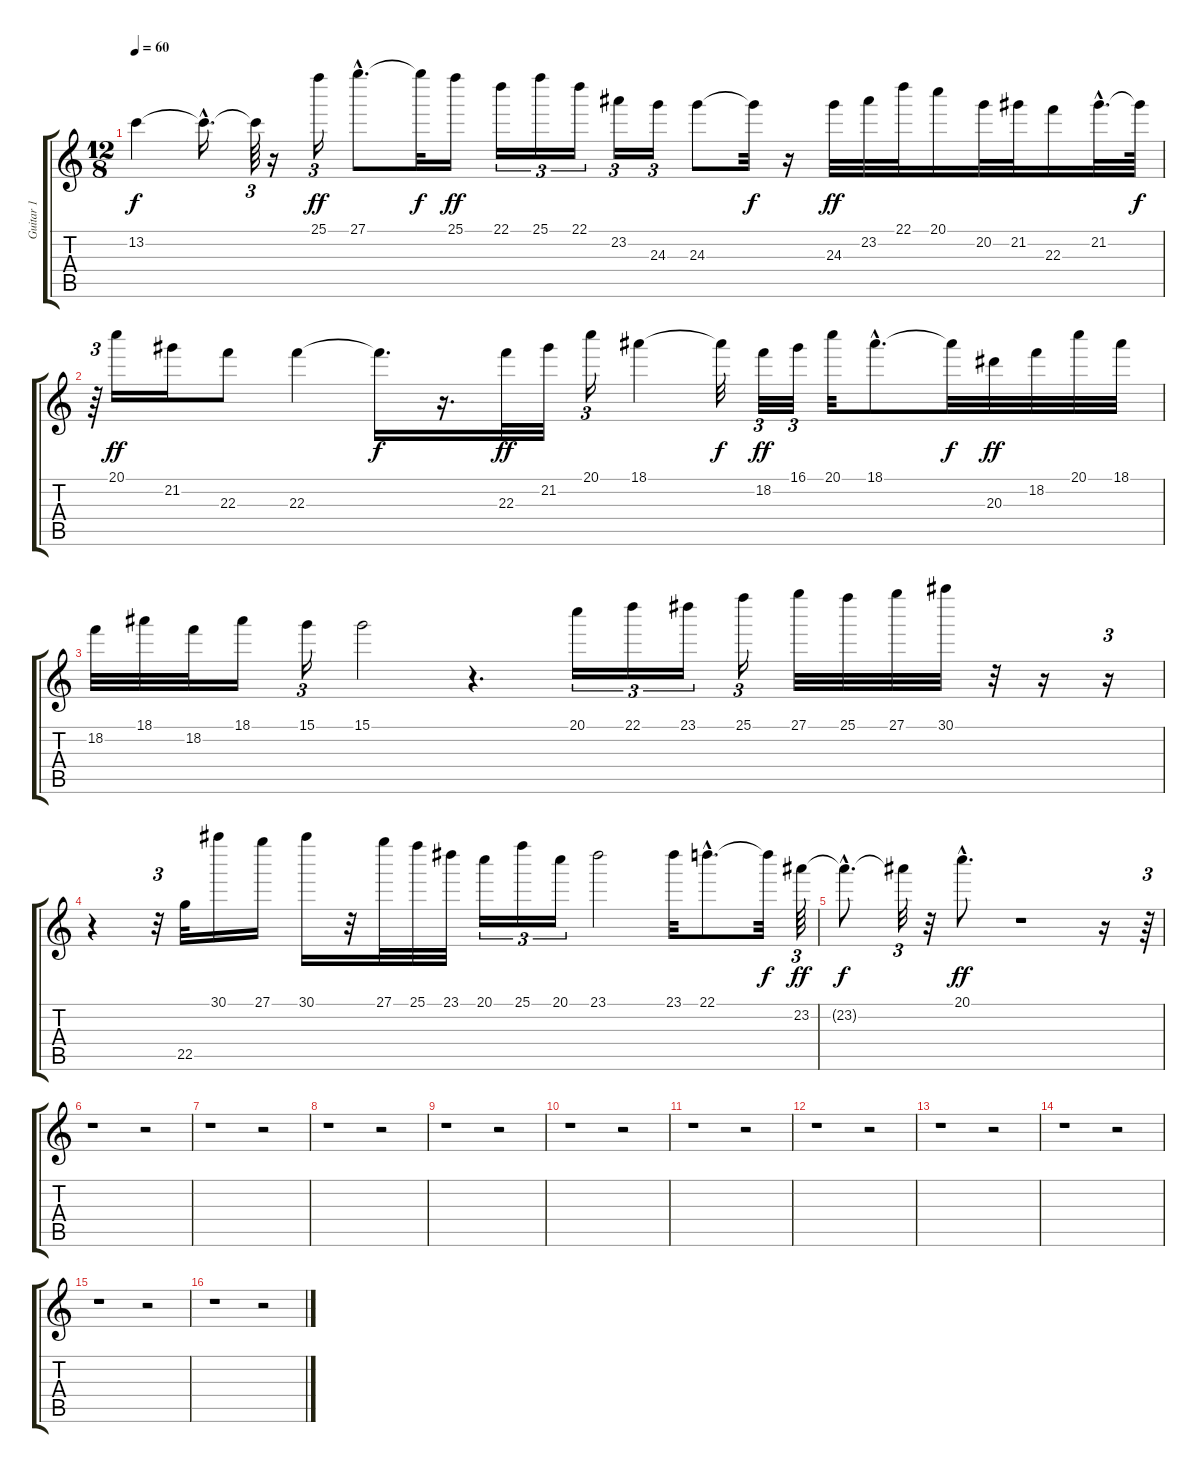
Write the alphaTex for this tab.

\track ("Guitar 1" "Guitar 1") {instrument distortionguitar}
\staff {score tabs}
\tuning (E4 B3 G3 D3 A2 E2) {hide}
\ts (12 8)
\tempo 60
\clef g2
\ks c
13.2{t}.4{dy f} 13.2{hac t}.16{d} 13.2{t}.64{tu (3 2)} r.16 25.1.16{tu (3 2) dy ff} 27.1{hac}.8{d} 27.1{t}.32{dy f} 25.1.16{dy ff} 22.1.16{tu (3 2)} 25.1.16{tu (3 2)} 22.1.16{tu (3 2)} 23.2.16{tu (3 2)} 24.3.16{tu (3 2)} 24.3.8 24.3{t}.32{dy f} r.16 24.3.32{dy ff} 23.2.32 22.1.32 20.1.16 20.2.32 21.2.32 22.3.16 21.2{hac}.32{d} 21.2{t}.64{dy f} |
r.64{tu (3 2)} 20.1.16{dy ff} 21.2.16 22.3.8 22.3.4 22.3{t}.16{d dy f} r.16{d} 22.3.32{dy ff} 21.2.32 20.1.16{tu (3 2)} 18.1.4 18.1{t}.32{dy f} 18.2.32{tu (3 2) dy ff} 16.1.32{tu (3 2)} 20.1.32 18.1{hac}.8{d} 18.1{t}.32{dy f} 20.3.32{dy ff} 18.2.32 20.1.32 18.1.32 |
18.2.32 18.1.32 18.2.32 18.1.16 15.1.16{tu (3 2)} 15.1.2 r.4{d} 20.1.16{tu (3 2)} 22.1.16{tu (3 2)} 23.1.16{tu (3 2)} 25.1.16{tu (3 2)} 27.1.32 25.1.32 27.1.32 30.1.32 r.32 r.16 r.16{tu (3 2)} |
r.4 r.32{tu (3 2)} 22.5.32 30.1.16 27.1.16 30.1.16 r.32 27.1.32 25.1.32 23.1.32 20.1.16{tu (3 2)} 25.1.16{tu (3 2)} 20.1.16{tu (3 2)} 23.1.2 23.1.32 22.1{hac}.8{d} 22.1{t}.32{dy f} 23.2.64{tu (3 2) dy ff} |
23.2{hac t}.8{d dy f} 23.2{t}.32{tu (3 2)} r.32 20.1{hac}.8{d dy ff} r.1 r.16 r.64{tu (3 2)} |
r.1 r.2 |
r.1 r.2 |
r.1 r.2 |
r.1 r.2 |
r.1 r.2 |
r.1 r.2 |
r.1 r.2 |
r.1 r.2 |
r.1 r.2 |
r.1 r.2 |
r.1 r.2
